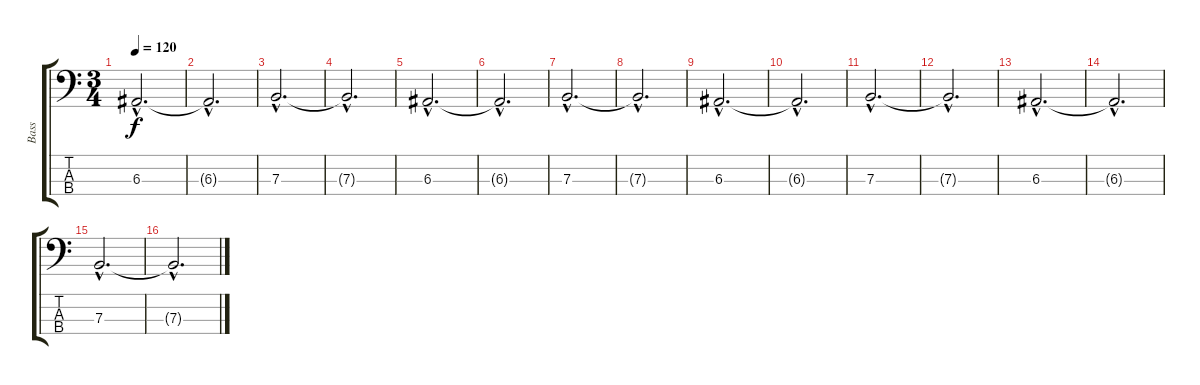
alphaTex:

\track ("Bass" "Bass") {instrument electricbasspick}
\staff {score tabs}
\tuning (D2 A1 E1 B0) {hide}
\ts (3 4)
\tempo 120
\clef f4
\ks c
6.3{hac}.2{d dy f} |
6.3{hac t}.2{d} |
7.3{hac}.2{d} |
7.3{hac t}.2{d} |
6.3{hac}.2{d} |
6.3{hac t}.2{d} |
7.3{hac}.2{d} |
7.3{hac t}.2{d} |
6.3{hac}.2{d} |
6.3{hac t}.2{d} |
7.3{hac}.2{d} |
7.3{hac t}.2{d} |
6.3{hac}.2{d} |
6.3{hac t}.2{d} |
7.3{hac}.2{d} |
7.3{hac t}.2{d}
